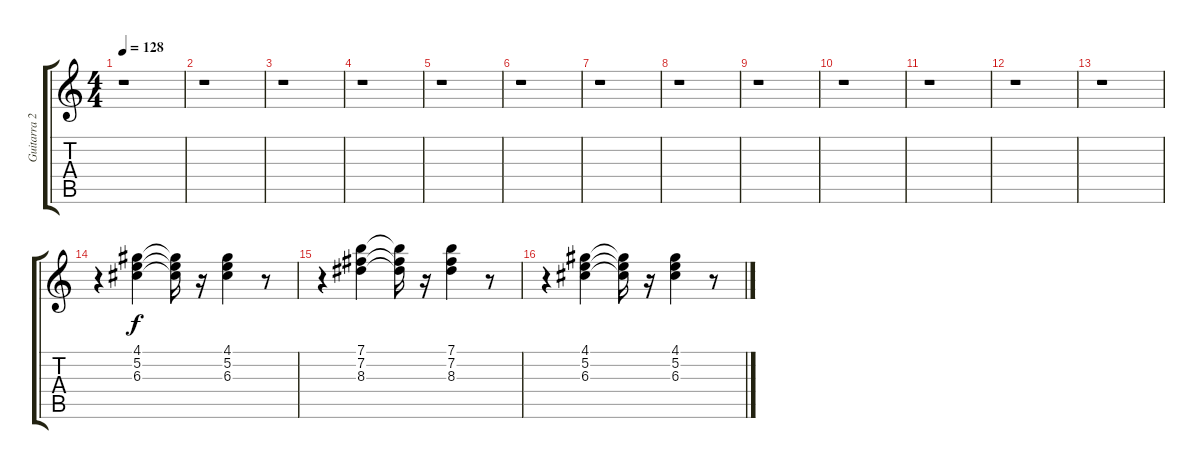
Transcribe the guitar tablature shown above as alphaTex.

\track ("Guitarra 2" "Guitarra 2") {instrument electricguitarclean}
\staff {score tabs}
\tuning (E4 B3 G3 D3 A2 E2) {hide}
\ts (4 4)
\tempo 128
\clef g2
\ks c
r.1{dy f} |
r.1 |
r.1 |
r.1 |
r.1 |
r.1 |
r.1 |
r.1 |
r.1 |
r.1 |
r.1 |
r.1 |
r.1 |
r.4 (4.1 5.2 6.3).4 (4.1{t} 5.2{t} 6.3{t}).16 r.16 (4.1 5.2 6.3).4 r.8 |
r.4 (7.1 7.2 8.3).4 (7.1{t} 7.2{t} 8.3{t}).16 r.16 (7.1 7.2 8.3).4 r.8 |
r.4 (4.1 5.2 6.3).4 (4.1{t} 5.2{t} 6.3{t}).16 r.16 (4.1 5.2 6.3).4 r.8
